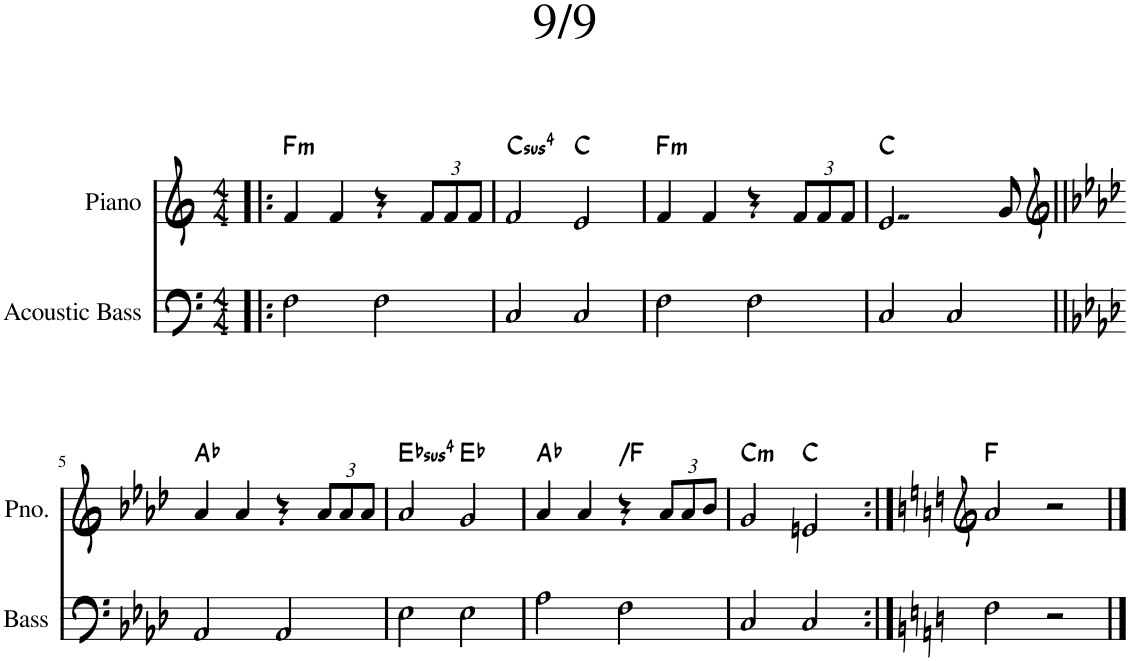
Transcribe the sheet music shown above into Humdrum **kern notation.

**kern	**kern	**harte
*part2	*part1	*part1
*staff2	*staff1	*
*I"Acoustic Bass	*I"Piano	*
*I'Bass	*I'Pno.	*
*clefF4	*clefG2	*
*Trd7c12	*	*
*k[]	*k[]	*
*M4/4	*M4/4	*
=1!|:	=1!|:	=1!|:
!	!	!LO:H:kt=m
2F\	4f/	F:min
.	4f/	.
2F\	4r	.
*	*Xbrackettup	*
.	12f/L	.
.	12f/	.
.	12f/J	.
=2	=2	=2
!	!	!LO:H:kt=4
2C/	2f/	C:sus4
2C/	2e/	C:maj
=3	=3	=3
!	!	!LO:H:kt=m
2F\	4f/	F:min
.	4f/	.
2F\	4r	.
.	12f/L	.
.	12f/	.
.	12f/J	.
=4	=4	=4
2C/	2..e/	C:maj
2C/	.	.
.	8g/	.
!!LO:LB:g=z
=5||	=5||	=5||
*	*clefG2	*
*k[b-e-a-d-]	*k[b-e-a-d-]	*
2AA-/	4a-/	Ab:maj
.	4a-/	.
2AA-/	4r	.
.	12a-/L	.
.	12a-/	.
.	12a-/J	.
=6	=6	=6
!	!	!LO:H:kt=4
2E-\	2a-/	Eb:sus4
2E-\	2g/	Eb:maj
=7	=7	=7
2A-\	4a-/	Ab:maj
.	4a-/	.
!	!	!LO:H:kt=N.C.
2F\	4r	N
.	12a-/L	.
.	12a-/	.
.	12b-/J	.
=8	=8	=8
!	!	!LO:H:kt=m
2C/	2g/	C:min
2C/	2en/	C:maj
=9:|!	=9:|!	=9:|!
*	*clefG2	*
*k[]	*k[]	*
2F\	2a/	F:maj
2r	2r	.
==	==	==
*-	*-	*-
